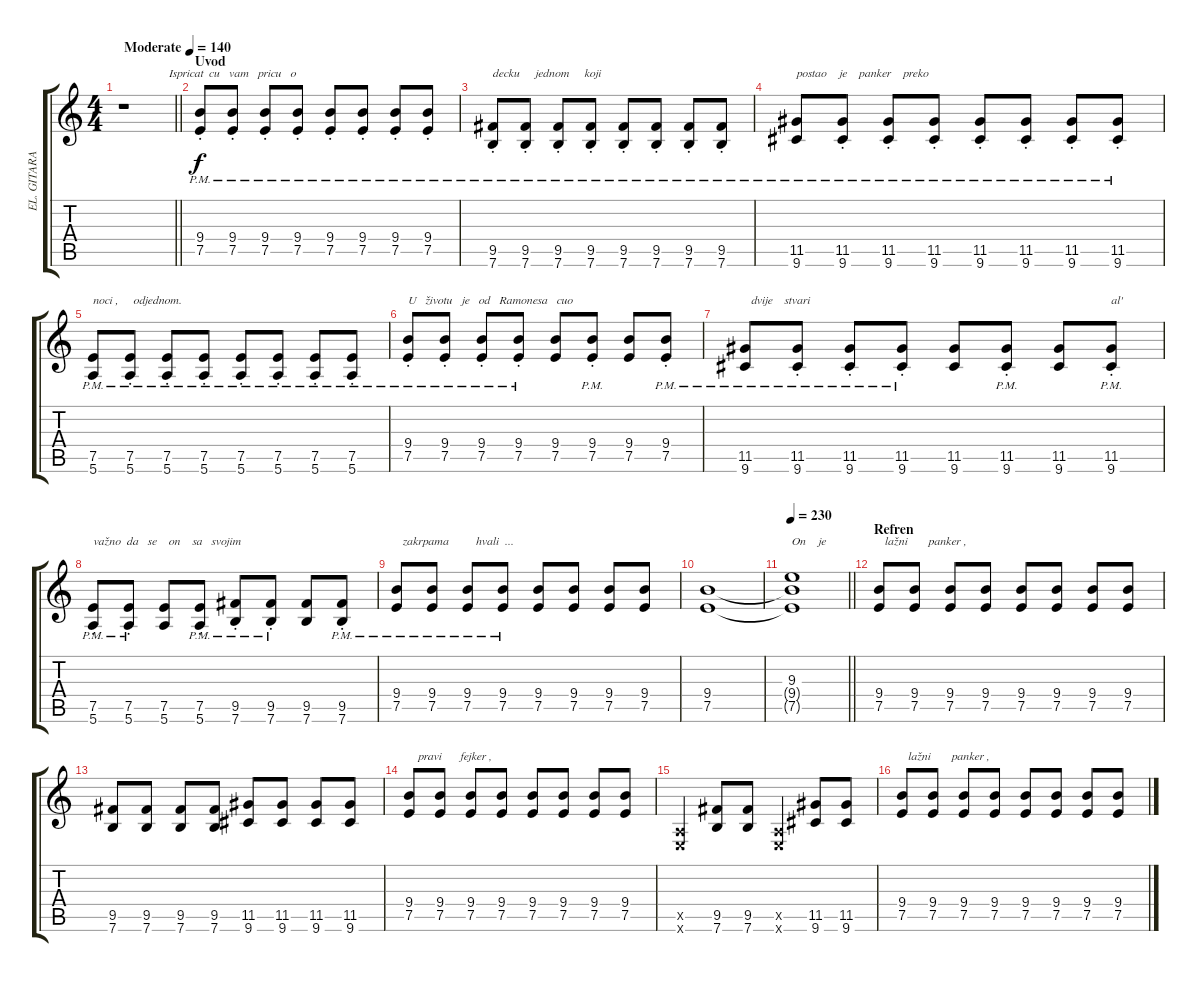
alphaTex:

\track ("EL. GITARA" "EL. GITARA") {instrument distortionguitar}
\staff {score tabs}
\tuning (E4 B3 G3 D3 A2 E2) {hide}
\ts (4 4)
\tempo (140 "Moderate")
\clef g2
\barLineRight lightlight
\ks c
r.1{txt "               Ispricat" dy f instrument distortionguitar} |
\section ("" "Uvod")
(9.4{pm st} 7.5).8{txt "   cu   vam   pricu   o"} (9.4{pm st} 7.5{pm st}).8 (9.4{pm st} 7.5{pm st}).8 (9.4{pm st} 7.5{pm st}).8 (9.4{pm st} 7.5{pm st}).8 (9.4{pm st} 7.5{pm st}).8 (9.4{pm st} 7.5{pm st}).8 (9.4{pm st} 7.5{pm st}).8 |
(9.5{pm st} 7.6).8{txt "decku     jednom     koji"} (9.5{pm st} 7.6{pm st}).8 (9.5{pm st} 7.6{pm st}).8 (9.5{pm st} 7.6{pm st}).8 (9.5{pm st} 7.6{pm st}).8 (9.5{pm st} 7.6{pm st}).8 (9.5{pm st} 7.6{pm st}).8 (9.5{pm st} 7.6{pm st}).8 |
(11.5{pm} 9.6).8{txt "postao    je    panker    preko"} (11.5{pm st} 9.6{pm st}).8 (11.5{pm st} 9.6{pm st}).8 (11.5{pm st} 9.6{pm st}).8 (11.5{pm st} 9.6{pm st}).8 (11.5{pm st} 9.6{pm st}).8 (11.5{pm st} 9.6{pm st}).8 (11.5{pm st} 9.6{pm st}).8 |
(7.5{pm} 5.6).8{txt "noci ,     odjednom."} (7.5{pm st} 5.6{pm st}).8 (7.5{pm st} 5.6{pm st}).8 (7.5{pm st} 5.6{pm st}).8 (7.5{pm st} 5.6{pm st}).8 (7.5{pm st} 5.6{pm st}).8 (7.5{pm st} 5.6{pm st}).8 (7.5{pm st} 5.6{pm st}).8 |
(9.4{pm st} 7.5).8{txt "U   životu   je   od   Ramonesa   cuo"} (9.4{pm st} 7.5{pm st}).8 (9.4{pm st} 7.5{pm st}).8 (9.4{pm st} 7.5{pm st}).8 (9.4 7.5).8 (9.4{pm st} 7.5{pm st}).8 (9.4 7.5).8 (9.4{pm st} 7.5{pm st}).8 |
(11.5{pm} 9.6).8{txt "  dvije    stvari"} (11.5{pm st} 9.6{pm st}).8 (11.5{pm st} 9.6{pm st}).8 (11.5{pm st} 9.6{pm st}).8 (11.5 9.6).8 (11.5{pm st} 9.6{pm st}).8 (11.5 9.6).8 (11.5{pm st} 9.6{pm st}).8{txt "al'"} |
(7.5{pm st} 5.6{pm st}).8{txt "važno  da   se    on    sa   svojim"} (7.5{pm st} 5.6{pm st}).8 (7.5 5.6).8 (7.5{pm st} 5.6{pm st}).8 (9.5{pm st} 7.6{pm st}).8 (9.5{pm st} 7.6{pm st}).8 (9.5 7.6).8 (9.5{pm st} 7.6{pm st}).8 |
(9.4{pm} 7.5{pm}).8{txt "  zakrpama         hvali  ..."} (9.4{pm} 7.5{pm}).8 (9.4{pm} 7.5{pm}).8 (9.4{pm} 7.5{pm}).8 (9.4 7.5).8 (9.4 7.5).8 (9.4 7.5).8 (9.4 7.5).8 |
(9.4 7.5).1 |
\tempo 230
\barLineRight lightlight
(9.3 9.4{t} 7.5{t}).1{txt "On    je"} |
\section ("" "Refren")
(9.4 7.5).8{txt "  lažni       panker ,"} (9.4 7.5).8 (9.4 7.5).8 (9.4 7.5).8 (9.4 7.5).8 (9.4 7.5).8 (9.4 7.5).8 (9.4 7.5).8 |
(9.5 7.6).8 (9.5 7.6).8 (9.5 7.6).8 (9.5 7.6).8 (11.5 9.6).8 (11.5 9.6).8 (11.5 9.6).8 (11.5 9.6).8 |
(9.4 7.5).8{txt "   pravi      fejker ,"} (9.4 7.5).8 (9.4 7.5).8 (9.4 7.5).8 (9.4 7.5).8 (9.4 7.5).8 (9.4 7.5).8 (9.4 7.5).8 |
(0.5{x} 0.6{x}).4 (9.5 7.6).8 (9.5 7.6).8 (0.5{x} 0.6{x}).4 (11.5 9.6).8 (11.5 9.6).8 |
(9.4 7.5).8{txt "  lažni       panker ,"} (9.4 7.5).8 (9.4 7.5).8 (9.4 7.5).8 (9.4 7.5).8 (9.4 7.5).8 (9.4 7.5).8 (9.4 7.5).8
